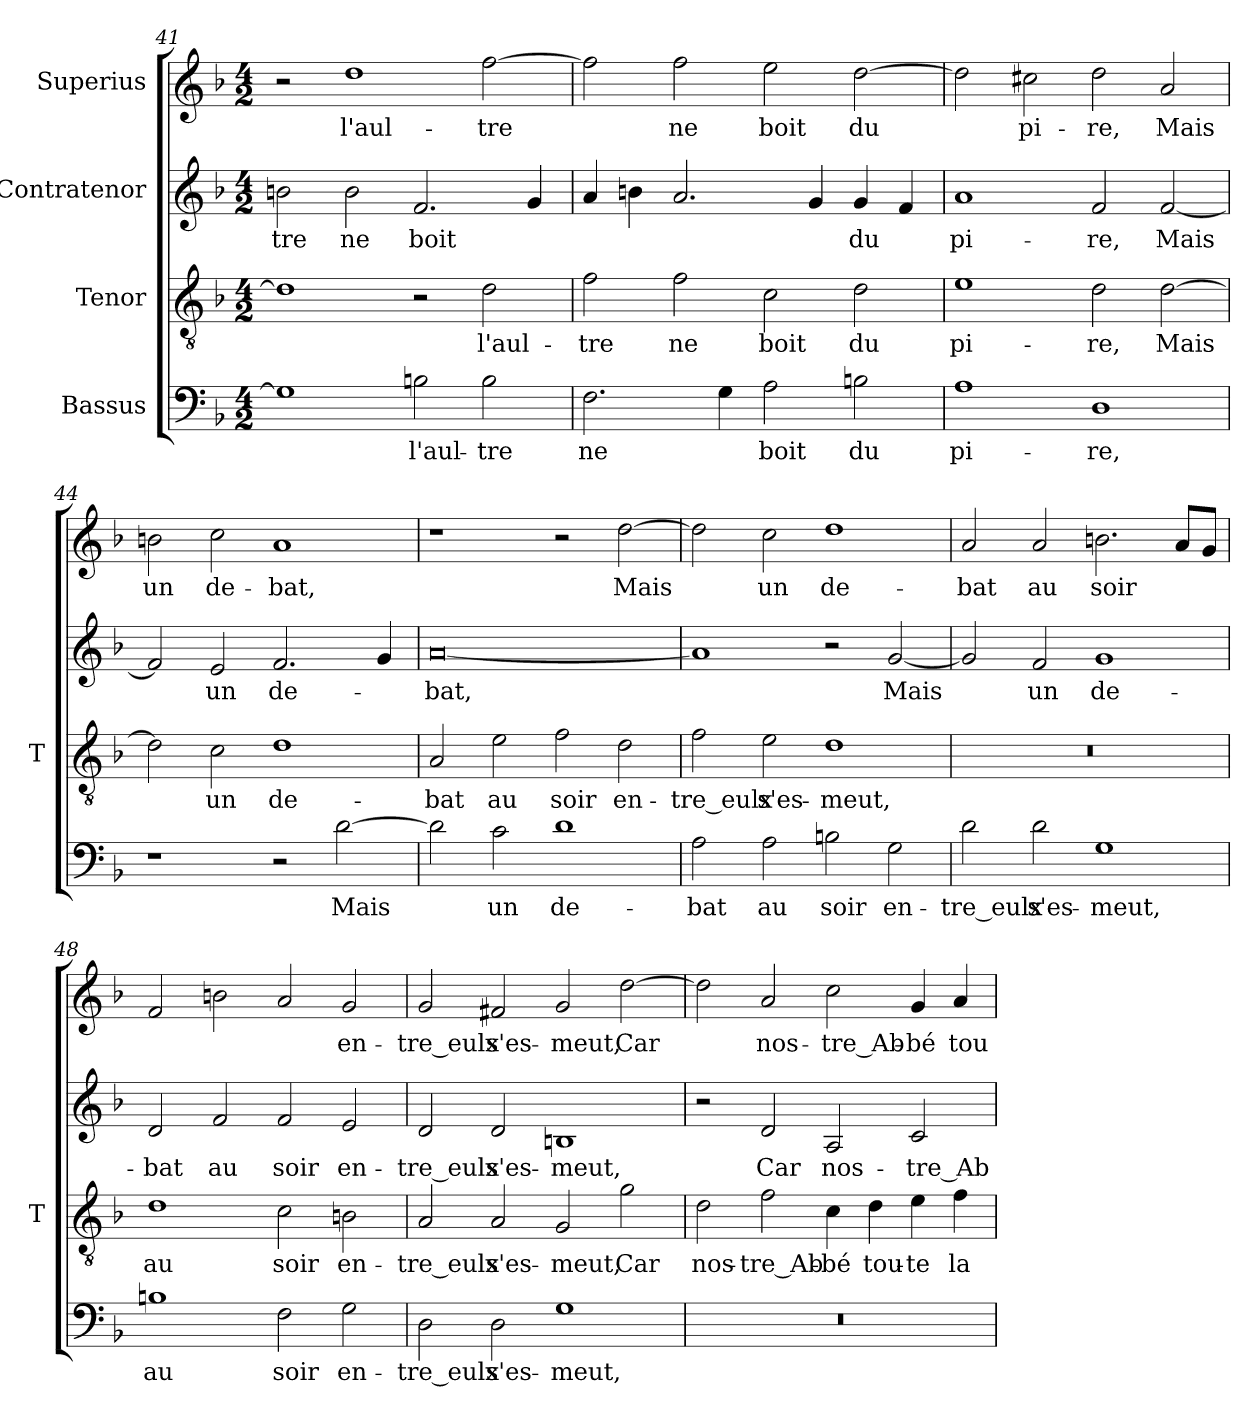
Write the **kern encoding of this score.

**kern	**text	**kern	**text	**kern	**text	**kern	**text
*part4	*part4	*part3	*part3	*part2	*part2	*part1	*part1
*staff4	*staff4	*staff3	*staff3	*staff2	*staff2	*staff1	*staff1
*I"Bassus	*	*I"Tenor	*	*I"Contratenor	*	*I"Superius	*
*	*	*I'T	*	*	*	*	*
*clefF4	*	*clefGv2	*	*clefG2	*	*clefG2	*
*k[b-]	*	*k[b-]	*	*k[b-]	*	*k[b-]	*
*M4/2	*	*M4/2	*	*M4/2	*	*M4/2	*
=41	=41	=41	=41	=41	=41	=41	=41
1G]	.	1d]	.	2bn	-tre	2r	.
.	.	.	.	2b	-ne	1dd	l'aul-
2Bn	l'aul-	2r	.	2.f	-boit	.	.
2B	-tre	2d	l'aul-	.	.	[2ff	-tre
.	.	.	.	4g	.	.	.
=42	=42	=42	=42	=42	=42	=42	=42
2.F	-ne	2f	-tre	4a	.	2ff]	.
.	.	.	.	4bn	.	.	.
.	.	2f	-ne	2.a	.	2ff	-ne
4G	.	.	.	.	.	.	.
2A	-boit	2c	-boit	.	.	2ee	-boit
.	.	.	.	4g	.	.	.
2Bn	-du	2d	-du	4g	-du	[2dd	-du
.	.	.	.	4f	.	.	.
=43	=43	=43	=43	=43	=43	=43	=43
1A	pi-	1e	pi-	1a	pi-	2dd]	.
.	.	.	.	.	.	2cc#X	pi-
1D	-re,	2d	-re,	2f	-re,	2dd	-re,
.	.	[2d	-Mais	[2f	-Mais	2a	-Mais
=44	=44	=44	=44	=44	=44	=44	=44
1r	.	2d]	.	2f]	.	2b	-un
.	.	2c	-un	2e	-un	2cc	de-
2r	.	1d	de-	2.f	de-	1a	-bat,
[2d	-Mais	.	.	.	.	.	.
.	.	.	.	4g	.	.	.
=45	=45	=45	=45	=45	=45	=45	=45
2d]	.	2A	-bat	[0a	-bat,	1r	.
2c	-un	2e	-au	.	.	.	.
1d	de-	2f	-soir	.	.	2r	.
.	.	2d	en-	.	.	[2dd	-Mais
=46	=46	=46	=46	=46	=46	=46	=46
2A	-bat	2f	-tre_eulx	1a]	.	2dd]	.
2A	-au	2e	s'es-	.	.	2cc	-un
2Bn	-soir	1d	-meut,	2r	.	1dd	de-
2G	en-	.	.	[2g	-Mais	.	.
=47	=47	=47	=47	=47	=47	=47	=47
2d	-tre_eulx	0r	.	2g]	.	2a	-bat
2d	s'es-	.	.	2f	-un	2a	-au
1G	-meut,	.	.	1g	de-	2.b	-soir
.	.	.	.	.	.	8aL	.
.	.	.	.	.	.	8gJ	.
=48	=48	=48	=48	=48	=48	=48	=48
1Bn	-au	1d	-au	2d	-bat	2f	.
.	.	.	.	2f	-au	2b	.
2F	-soir	2c	-soir	2f	-soir	2a	.
2G	en-	2Bn	en-	2e	en-	2g	en-
=49	=49	=49	=49	=49	=49	=49	=49
2D	-tre_eulx	2A	-tre_eulx	2d	-tre_eulx	2g	-tre_eulx
2D	s'es-	2A	s'es-	2d	s'es-	2f#X	s'es-
1G	-meut,	2G	-meut,	1Bn	-meut,	2g	-meut,
.	.	2g	-Car	.	.	[2dd	-Car
=50	=50	=50	=50	=50	=50	=50	=50
0r	.	2d	nos-	2r	.	2dd]	.
.	.	2f	tre_Ab-	2d	-Car	2a	nos-
.	.	4c	-bé	2A	nos-	2cc	tre_Ab-
.	.	4d	tou-	.	.	.	.
.	.	4e	-te	2c	tre_Ab-	4g	-bé
.	.	4f	-la	.	.	4a	tou-
=	=	=	=	=	=	=	=
*-	*-	*-	*-	*-	*-	*-	*-
